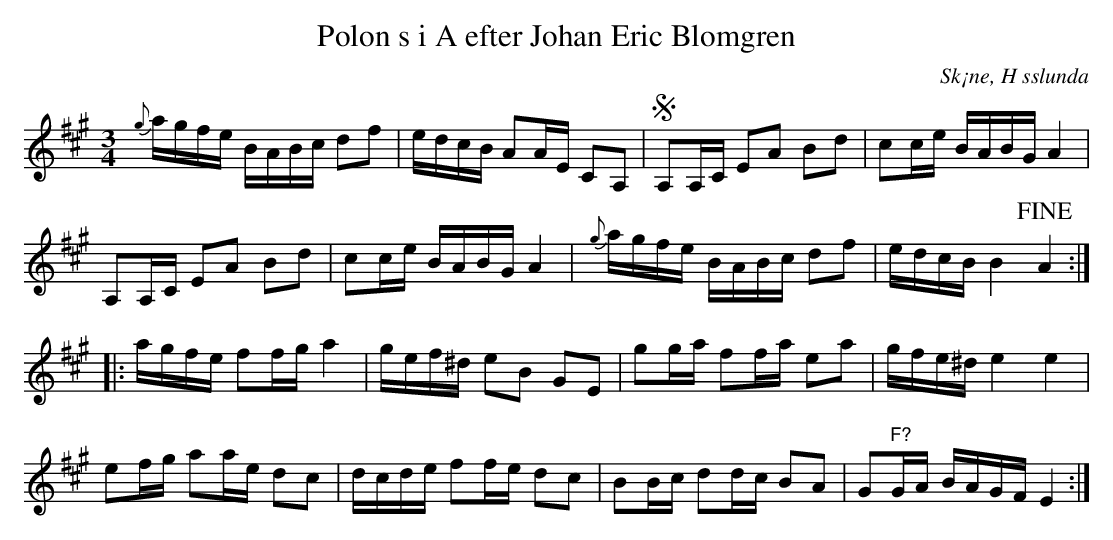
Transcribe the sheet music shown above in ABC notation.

X:1
T:Polon s i A efter Johan Eric Blomgren
O:Sk¡ne, H sslunda
M:3/4
L:1/16
K:A
{g}agfe BABc d2f2 | edcB A2AE C2A,2 | SA,2A,C E2A2 B2d2 | c2ce BABG A4 |
A,2A,C E2A2 B2d2 | c2ce BABG A4 | {g}agfe BABc d2f2 | edcB B4 !fine! A4 ::
agfe f2fg a4 | gef^d e2B2 G2E2  | g2ga f2fa e2a2 | gfe^d e4 e4 |
e2fg a2ae d2c2 | dcde f2fe d2c2 | B2Bc d2dc B2A2 | G2"^F?"GA BAGF E4 :|
